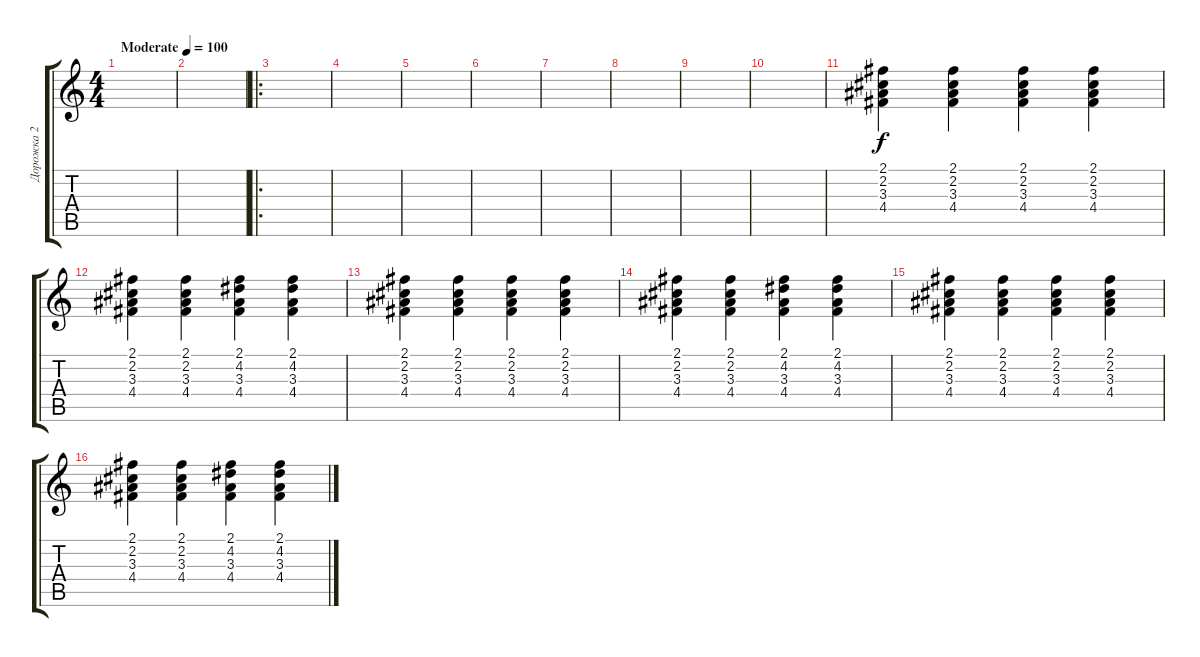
\track ("Дорожка 2" "Дорожка 2") {instrument electricguitarmuted}
\staff {score tabs}
\tuning (E4 B3 G3 D3 A2 E2) {hide}
\ts (4 4)
\tempo (100 "Moderate")
\clef g2
\ks c
|
|
\ro
|
|
|
|
|
|
|
|
(2.1 2.2 3.3 4.4).4 (2.1 2.2 3.3 4.4).4 (2.1 2.2 3.3 4.4).4 (2.1 2.2 3.3 4.4).4 |
(2.1 2.2 3.3 4.4).4 (2.1 2.2 3.3 4.4).4 (2.1 4.2 3.3 4.4).4 (2.1 4.2 3.3 4.4).4 |
(2.1 2.2 3.3 4.4).4 (2.1 2.2 3.3 4.4).4 (2.1 2.2 3.3 4.4).4 (2.1 2.2 3.3 4.4).4 |
(2.1 2.2 3.3 4.4).4 (2.1 2.2 3.3 4.4).4 (2.1 4.2 3.3 4.4).4 (2.1 4.2 3.3 4.4).4 |
(2.1 2.2 3.3 4.4).4 (2.1 2.2 3.3 4.4).4 (2.1 2.2 3.3 4.4).4 (2.1 2.2 3.3 4.4).4 |
(2.1 2.2 3.3 4.4).4 (2.1 2.2 3.3 4.4).4 (2.1 4.2 3.3 4.4).4 (2.1 4.2 3.3 4.4).4
